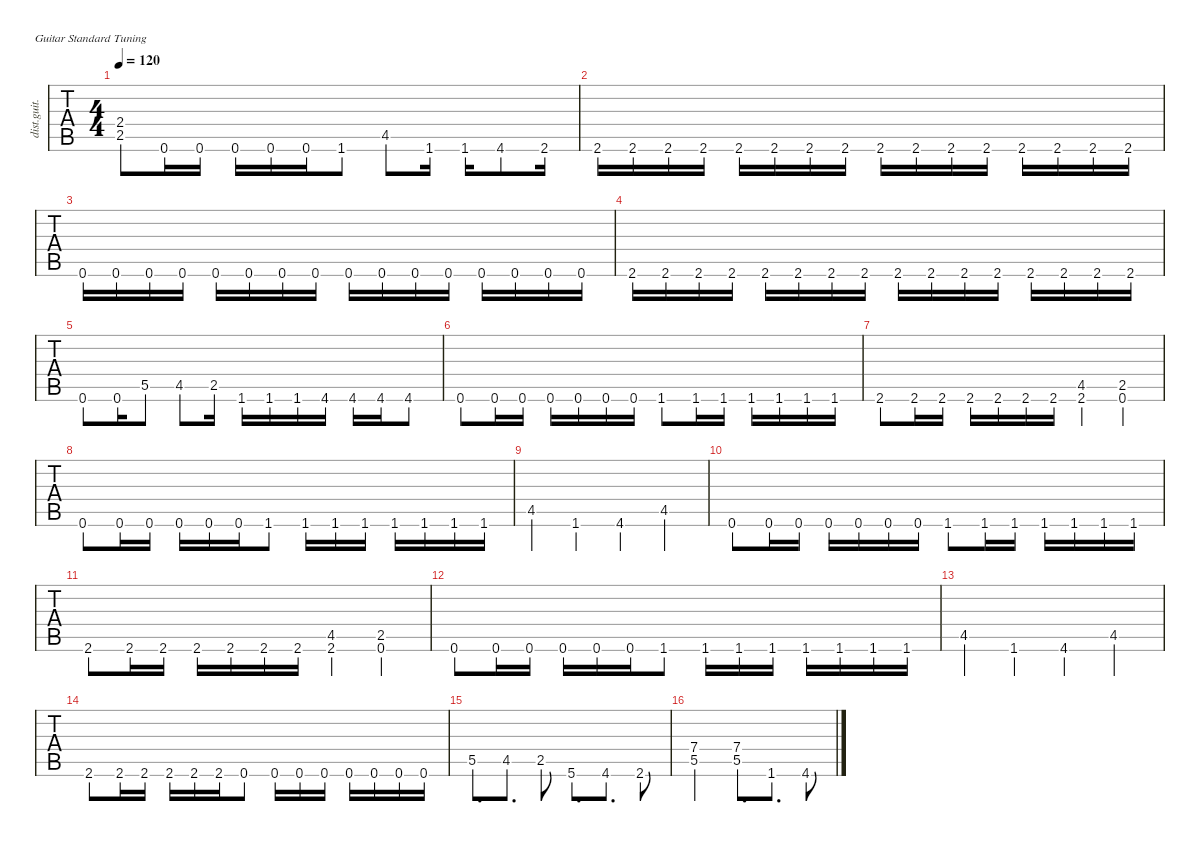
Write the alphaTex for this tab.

\defaultSystemsLayout 4
\hideDynamics
\bracketExtendMode nobrackets
\track ("Rythm Guitar 1" "dist.guit.") {instrument distortionguitar}
\staff {tabs}
\tuning (E4 B3 G3 D3 A2 E2)
\ts (4 4)
\tempo 120
\clef g2
\ks c
(2.4 2.5).8{dy f beam Up} 0.6.16{beam Up} 0.6.16{beam Up} 0.6.16{beam Up} 0.6.16{beam Up} 0.6.16{beam Up} 1.6.8{beam Up} 4.5{acc #}.8{beam Up} 1.6.16{beam Up} 1.6.16{beam Up} 4.6{acc #}.8{beam Up} 2.6{acc #}.16{beam Up} |
2.6{acc #}.16{beam Up} 2.6{acc #}.16{beam Up} 2.6{acc #}.16{beam Up} 2.6{acc #}.16{beam Up} 2.6{acc #}.16{beam Up} 2.6{acc #}.16{beam Up} 2.6{acc #}.16{beam Up} 2.6{acc #}.16{beam Up} 2.6{acc #}.16{beam Up} 2.6{acc #}.16{beam Up} 2.6{acc #}.16{beam Up} 2.6{acc #}.16{beam Up} 2.6{acc #}.16{beam Up} 2.6{acc #}.16{beam Up} 2.6{acc #}.16{beam Up} 2.6{acc #}.16{beam Up} |
0.6.16{beam Up} 0.6.16{beam Up} 0.6.16{beam Up} 0.6.16{beam Up} 0.6.16{beam Up} 0.6.16{beam Up} 0.6.16{beam Up} 0.6.16{beam Up} 0.6.16{beam Up} 0.6.16{beam Up} 0.6.16{beam Up} 0.6.16{beam Up} 0.6.16{beam Up} 0.6.16{beam Up} 0.6.16{beam Up} 0.6.16{beam Up} |
2.6{acc #}.16{beam Up} 2.6{acc #}.16{beam Up} 2.6{acc #}.16{beam Up} 2.6{acc #}.16{beam Up} 2.6{acc #}.16{beam Up} 2.6{acc #}.16{beam Up} 2.6{acc #}.16{beam Up} 2.6{acc #}.16{beam Up} 2.6{acc #}.16{beam Up} 2.6{acc #}.16{beam Up} 2.6{acc #}.16{beam Up} 2.6{acc #}.16{beam Up} 2.6{acc #}.16{beam Up} 2.6{acc #}.16{beam Up} 2.6{acc #}.16{beam Up} 2.6{acc #}.16{beam Up} |
0.6.8{beam Up} 0.6.16{beam Up} 5.5.8{beam Up} 4.5{acc #}.8{beam Up} 2.5.16{beam Up} 1.6.16{beam Up} 1.6.16{beam Up} 1.6.16{beam Up} 4.6{acc #}.16{beam Up} 4.6{acc #}.16{beam Up} 4.6{acc #}.16{beam Up} 4.6{acc #}.8{beam Up} |
0.6.8{beam Up} 0.6.16{beam Up} 0.6.16{beam Up} 0.6.16{beam Up} 0.6.16{beam Up} 0.6.16{beam Up} 0.6.16{beam Up} 1.6.8{beam Up} 1.6.16{beam Up} 1.6.16{beam Up} 1.6.16{beam Up} 1.6.16{beam Up} 1.6.16{beam Up} 1.6.16{beam Up} |
2.6{acc #}.8{beam Up} 2.6{acc #}.16{beam Up} 2.6{acc #}.16{beam Up} 2.6{acc #}.16{beam Up} 2.6{acc #}.16{beam Up} 2.6{acc #}.16{beam Up} 2.6{acc #}.16{beam Up} (4.5{acc #} 2.6{acc #}).4{beam Up} (2.5 0.6).4{beam Up} |
0.6.8{beam Up} 0.6.16{beam Up} 0.6.16{beam Up} 0.6.16{beam Up} 0.6.16{beam Up} 0.6.16{beam Up} 1.6.8{beam Up} 1.6.16{beam Up} 1.6.16{beam Up} 1.6.16{beam Up} 1.6.16{beam Up} 1.6.16{beam Up} 1.6.16{beam Up} 1.6.16{beam Up} |
4.5{acc #}.4{beam Up} 1.6.4{beam Up} 4.6{acc #}.4{beam Up} 4.5{acc #}.4{beam Up} |
0.6.8{beam Up} 0.6.16{beam Up} 0.6.16{beam Up} 0.6.16{beam Up} 0.6.16{beam Up} 0.6.16{beam Up} 0.6.16{beam Up} 1.6.8{beam Up} 1.6.16{beam Up} 1.6.16{beam Up} 1.6.16{beam Up} 1.6.16{beam Up} 1.6.16{beam Up} 1.6.16{beam Up} |
2.6{acc #}.8{beam Up} 2.6{acc #}.16{beam Up} 2.6{acc #}.16{beam Up} 2.6{acc #}.16{beam Up} 2.6{acc #}.16{beam Up} 2.6{acc #}.16{beam Up} 2.6{acc #}.16{beam Up} (4.5{acc #} 2.6{acc #}).4{beam Up} (2.5 0.6).4{beam Up} |
0.6.8{beam Up} 0.6.16{beam Up} 0.6.16{beam Up} 0.6.16{beam Up} 0.6.16{beam Up} 0.6.16{beam Up} 1.6.8{beam Up} 1.6.16{beam Up} 1.6.16{beam Up} 1.6.16{beam Up} 1.6.16{beam Up} 1.6.16{beam Up} 1.6.16{beam Up} 1.6.16{beam Up} |
4.5{acc #}.4{beam Up} 1.6.4{beam Up} 4.6{acc #}.4{beam Up} 4.5{acc #}.4{beam Up} |
2.6{acc #}.8{beam Up} 2.6{acc #}.16{beam Up} 2.6{acc #}.16{beam Up} 2.6{acc #}.16{beam Up} 2.6{acc #}.16{beam Up} 2.6{acc #}.16{beam Up} 0.6.8{beam Up} 0.6.16{beam Up} 0.6.16{beam Up} 0.6.16{beam Up} 0.6.16{beam Up} 0.6.16{beam Up} 0.6.16{beam Up} 0.6.16{beam Up} |
5.5.8{d beam Up} 4.5{acc #}.8{d beam Up} 2.5.8{beam Up} 5.6.8{d beam Up} 4.6{acc #}.8{d beam Up} 2.6{acc #}.8{beam Up} |
(7.4 5.5).2{beam Up} (7.4 5.5).8{d beam Up} 1.6.8{d beam Up} 4.6{acc #}.8{beam Up}
